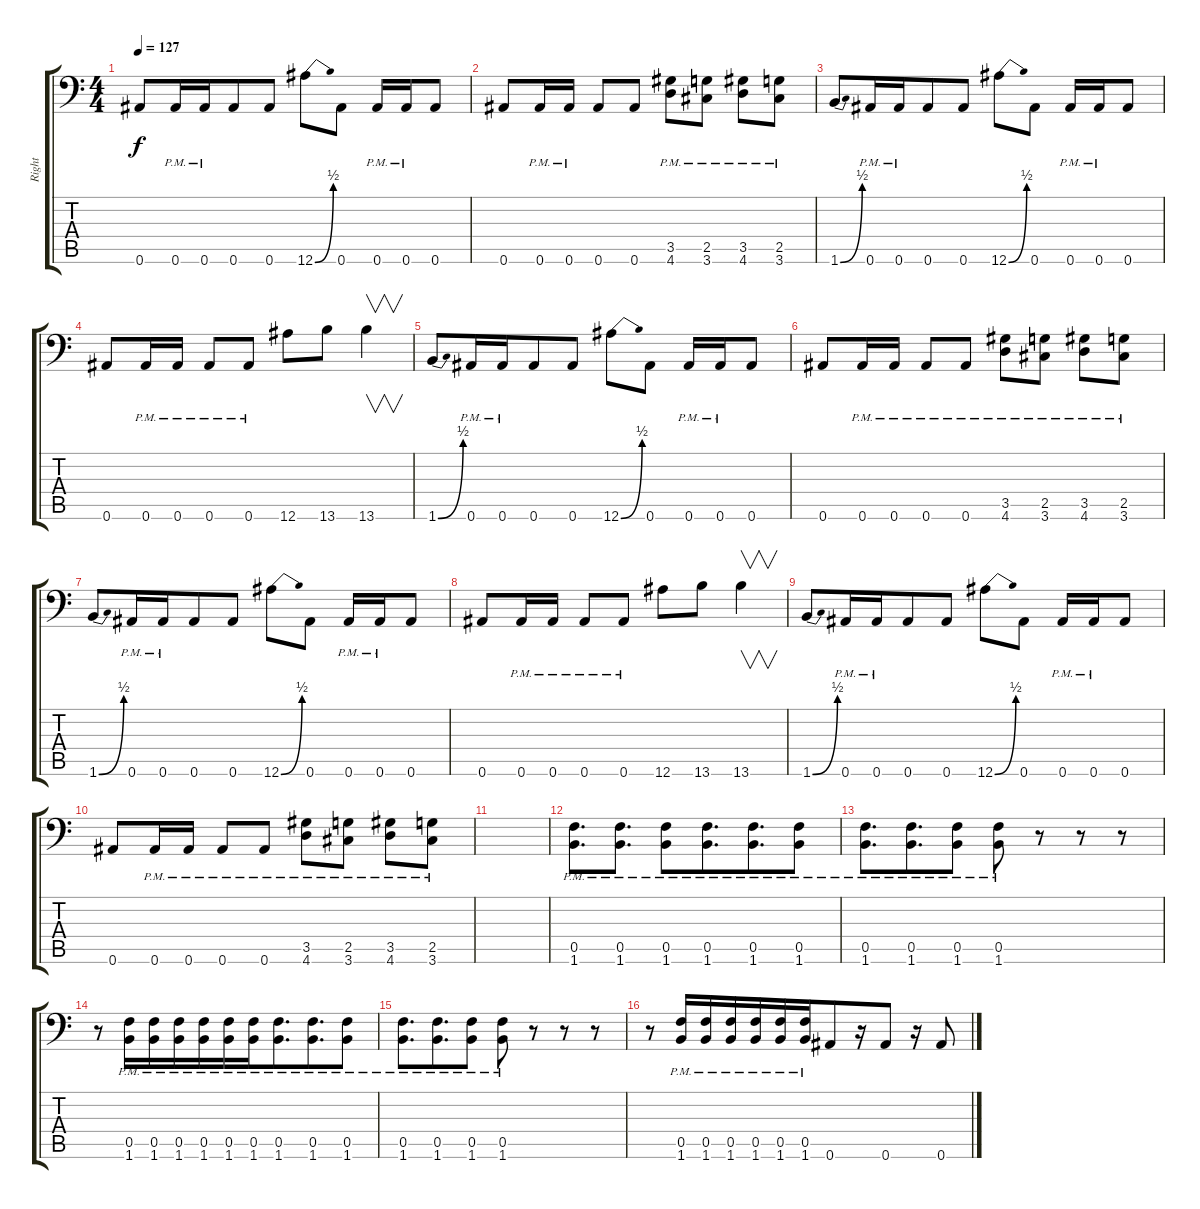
\track ("Right" "Right") {instrument overdrivenguitar bank 255}
\staff {score tabs}
\tuning (C4 G3 Eb3 Bb2 F2 Bb1) {hide}
\ts (4 4)
\tempo 127
\clef f4
\ks c
0.6.8{dy f} 0.6{pm}.16 0.6{pm}.16{beam merge} 0.6.8 0.6.8 12.6{be (bend 0 0 60 2)}.8{beam merge} 0.6.8 0.6{pm}.16{beam merge} 0.6{pm}.16 0.6.8 |
0.6.8 0.6{pm}.16 0.6{pm}.16 0.6.8 0.6.8 (3.5{pm} 4.6{pm}).8 (2.5{pm} 3.6{pm}).8 (3.5{pm} 4.6{pm}).8{beam merge} (2.5{pm} 3.6{pm}).8 |
1.6{be (bend 0 0 60 2)}.8 0.6{pm}.16 0.6{pm}.16{beam merge} 0.6.8 0.6.8 12.6{be (bend 0 0 60 2)}.8{beam merge} 0.6.8 0.6{pm}.16{beam merge} 0.6{pm}.16 0.6.8 |
0.6.8 0.6{pm}.16 0.6{pm}.16 0.6{pm}.8 0.6{pm}.8 12.6.8 13.6.8{beam merge} 13.6.4{v} |
1.6{be (bend 0 0 60 2)}.8 0.6{pm}.16 0.6{pm}.16{beam merge} 0.6.8 0.6.8 12.6{be (bend 0 0 60 2)}.8{beam merge} 0.6.8 0.6{pm}.16{beam merge} 0.6{pm}.16 0.6.8 |
0.6.8 0.6{pm}.16 0.6{pm}.16 0.6{pm}.8 0.6{pm}.8 (3.5{pm} 4.6{pm}).8 (2.5{pm} 3.6{pm}).8 (3.5{pm} 4.6{pm}).8{beam merge} (2.5{pm} 3.6{pm}).8 |
1.6{be (bend 0 0 60 2)}.8 0.6{pm}.16 0.6{pm}.16{beam merge} 0.6.8 0.6.8 12.6{be (bend 0 0 60 2)}.8{beam merge} 0.6.8 0.6{pm}.16{beam merge} 0.6{pm}.16 0.6.8 |
0.6.8 0.6{pm}.16 0.6{pm}.16 0.6{pm}.8 0.6{pm}.8 12.6.8 13.6.8{beam merge} 13.6.4{v} |
1.6{be (bend 0 0 60 2)}.8 0.6{pm}.16 0.6{pm}.16{beam merge} 0.6.8 0.6.8 12.6{be (bend 0 0 60 2)}.8{beam merge} 0.6.8 0.6{pm}.16{beam merge} 0.6{pm}.16 0.6.8 |
0.6.8 0.6{pm}.16 0.6{pm}.16 0.6{pm}.8 0.6{pm}.8 (3.5{pm} 4.6{pm}).8 (2.5{pm} 3.6{pm}).8 (3.5{pm} 4.6{pm}).8{beam merge} (2.5{pm} 3.6{pm}).8 |
|
(0.5{pm} 1.6{pm}).8{d} (0.5{pm} 1.6{pm}).8{d} (0.5{pm} 1.6{pm}).8{beam merge} (0.5{pm} 1.6{pm}).8{d} (0.5{pm} 1.6{pm}).8{d beam merge} (0.5{pm} 1.6{pm}).8 |
(0.5{pm} 1.6{pm}).8{d} (0.5{pm} 1.6{pm}).8{d beam merge} (0.5{pm} 1.6{pm}).8 (0.5{pm} 1.6{pm}).8{beam merge} r.8 r.8 r.8 |
r.8 (0.5{pm} 1.6{pm}).16{beam merge} (0.5{pm} 1.6{pm}).16{beam merge} (0.5{pm} 1.6{pm}).16 (0.5{pm} 1.6{pm}).16 (0.5{pm} 1.6{pm}).16{beam merge} (0.5{pm} 1.6{pm}).16{beam merge} (0.5{pm} 1.6{pm}).8{d} (0.5{pm} 1.6{pm}).8{d beam merge} (0.5{pm} 1.6{pm}).8 |
(0.5{pm} 1.6{pm}).8{d} (0.5{pm} 1.6{pm}).8{d beam merge} (0.5{pm} 1.6{pm}).8 (0.5{pm} 1.6{pm}).8{beam merge} r.8 r.8 r.8 |
r.8 (0.5{pm} 1.6{pm}).16{beam merge} (0.5{pm} 1.6{pm}).16{beam merge} (0.5{pm} 1.6{pm}).16 (0.5{pm} 1.6{pm}).16 (0.5{pm} 1.6{pm}).16{beam merge} (0.5{pm} 1.6{pm}).16{beam merge} 0.6.8{beam merge} r.16{beam merge} 0.6.8 r.16 0.6.8
